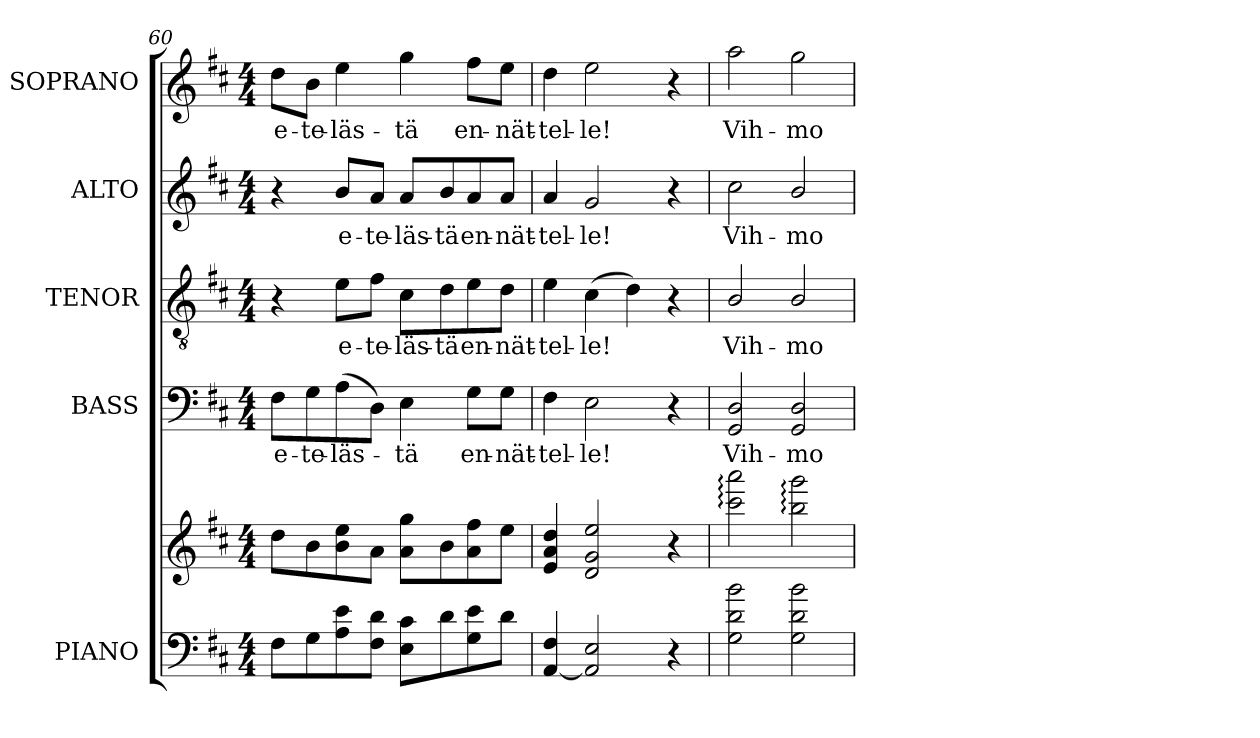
**kern	**kern	**kern	**text	**kern	**text	**kern	**text	**kern	**text
*part5	*part5	*part4	*part4	*part3	*part3	*part2	*part2	*part1	*part1
*staff6	*staff5	*staff4	*staff4	*staff3	*staff3	*staff2	*staff2	*staff1	*staff1
*I"PIANO	*	*I"BASS	*	*I"TENOR	*	*I"ALTO	*	*I"SOPRANO	*
*I'PNO.	*	*I'B.	*	*I'T.	*	*I'A.	*	*I'S.	*
*clefF4	*clefG2	*clefF4	*	*clefGv2	*	*clefG2	*	*clefG2	*
*	*	*	*	*ITrd7c12	*	*	*	*	*
*k[f#c#]	*k[f#c#]	*k[f#c#]	*	*k[f#c#]	*	*k[f#c#]	*	*k[f#c#]	*
*D:	*D:	*D:	*	*D:	*	*D:	*	*D:	*
*M4/4	*M4/4	*M4/4	*	*M4/4	*	*M4/4	*	*M4/4	*
=60	=60	=60	=60	=60	=60	=60	=60	=60	=60
!	!	!	!LO:LY:b:color=#000000	!	!	!	!	!	!
!	!	!	!	!	!	!	!	!	!LO:LY:b:color=#000000
8F#i\L	8ddi\L	8F#i\L	e-	4r	.	4r	.	8ddi\L	e-
!	!	!	!LO:LY:b:color=#000000	!	!	!	!	!	!
!	!	!	!	!	!	!	!	!	!LO:LY:b:color=#000000
8Gi\	8bi\	8Gi\	-te-	.	.	.	.	8bi\J	-te-
!	!	!	!LO:LY:b:color=#000000	!	!	!	!	!	!
!	!	!	!	!	!LO:LY:b:color=#000000	!	!	!	!
!	!	!	!	!	!	!	!LO:LY:b:color=#000000	!	!
!	!	!	!	!	!	!	!	!	!LO:LY:b:color=#000000
8Ai\ 8ei	8bi\ 8eei	(8Ai\	-läs-	8Ei\L	e-	8bi/L	e-	4eei\	-läs-
!	!	!	!	!	!LO:LY:b:color=#000000	!	!	!	!
!	!	!	!	!	!	!	!LO:LY:b:color=#000000	!	!
8F#i\ 8diJ	8ai\J	8Di\J)	.	8F#i\J	-te-	8ai/J	-te-	.	.
!	!	!	!LO:LY:b:color=#000000	!	!	!	!	!	!
!	!	!	!	!	!LO:LY:b:color=#000000	!	!	!	!
!	!	!	!	!	!	!	!LO:LY:b:color=#000000	!	!
!	!	!	!	!	!	!	!	!	!LO:LY:b:color=#000000
8Ei\ 8c#iL	8ai\ 8ggiL	4Ei\	-tä	8C#i\L	-läs-	8ai/L	-läs-	4ggi\	-tä
!	!	!	!	!	!LO:LY:b:color=#000000	!	!	!	!
!	!	!	!	!	!	!	!LO:LY:b:color=#000000	!	!
8di\	8bi\	.	.	8Di\	-tä	8bi/	-tä	.	.
!	!	!	!LO:LY:b:color=#000000	!	!	!	!	!	!
!	!	!	!	!	!LO:LY:b:color=#000000	!	!	!	!
!	!	!	!	!	!	!	!LO:LY:b:color=#000000	!	!
!	!	!	!	!	!	!	!	!	!LO:LY:b:color=#000000
8Gi\ 8ei	8ai\ 8ff#i	8Gi\L	en-	8Ei\	en-	8ai/	en-	8ff#i\L	en-
!	!	!	!LO:LY:b:color=#000000	!	!	!	!	!	!
!	!	!	!	!	!LO:LY:b:color=#000000	!	!	!	!
!	!	!	!	!	!	!	!LO:LY:b:color=#000000	!	!
!	!	!	!	!	!	!	!	!	!LO:LY:b:color=#000000
8di\J	8eei\J	8Gi\J	-nät-	8Di\J	-nät-	8ai/J	-nät-	8eei\J	-nät-
=61	=61	=61	=61	=61	=61	=61	=61	=61	=61
!	!	!	!LO:LY:b:color=#000000	!	!	!	!	!	!
!	!	!	!	!	!LO:LY:b:color=#000000	!	!	!	!
!	!	!	!	!	!	!	!LO:LY:b:color=#000000	!	!
!	!	!	!	!	!	!	!	!	!LO:LY:b:color=#000000
[4AAi/ 4F#i	4ei/ 4ai 4ddi	4F#i\	-tel-	4Ei\	-tel-	4ai/	-tel-	4ddi\	-tel-
!	!	!	!LO:LY:b:color=#000000	!	!	!	!	!	!
!	!	!	!	!	!LO:LY:b:color=#000000	!	!	!	!
!	!	!	!	!	!	!	!LO:LY:b:color=#000000	!	!
!	!	!	!	!	!	!	!	!	!LO:LY:b:color=#000000
2AAi/] 2Ei	2di/ 2gi 2eei	2Ei\	-le!	(4C#i\	-le!	2gi/	-le!	2eei\	-le!
.	.	.	.	4Di\)	.	.	.	.	.
4r	4r	4r	.	4r	.	4r	.	4r	.
!!LO:LB:g=z
=62	=62	=62	=62	=62	=62	=62	=62	=62	=62
!	!	!	!LO:LY:b:color=#000000	!	!	!	!	!	!
!	!	!	!	!	!LO:LY:b:color=#000000	!	!	!	!
!	!	!	!	!	!	!	!LO:LY:b:color=#000000	!	!
!	!	!	!	!	!	!	!	!	!LO:LY:b:color=#000000
2Gi\ 2di 2bi	2ccc#i\: 2aaai:	2GGi/ 2Di	Vih-	2BBi/	Vih-	2cc#i\	Vih-	2aai\	Vih-
!	!	!	!LO:LY:b:color=#000000	!	!	!	!	!	!
!	!	!	!	!	!LO:LY:b:color=#000000	!	!	!	!
!	!	!	!	!	!	!	!LO:LY:b:color=#000000	!	!
!	!	!	!	!	!	!	!	!	!LO:LY:b:color=#000000
2Gi\ 2di 2bi	2bbi\: 2gggi:	2GGi/ 2Di	-mo	2BBi/	-mo	2bi/	-mo	2ggi\	-mo
=	=	=	=	=	=	=	=	=	=
*-	*-	*-	*-	*-	*-	*-	*-	*-	*-
